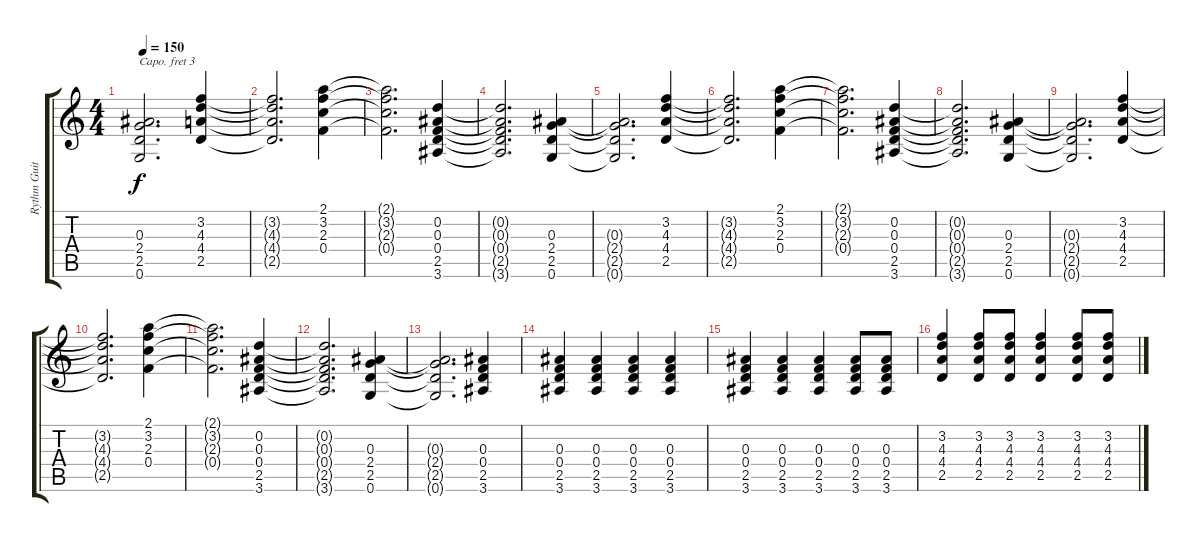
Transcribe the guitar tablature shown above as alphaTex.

\track ("Rythm Guitar (capo 3rd)" "Rythm Guit") {instrument acousticguitarsteel}
\staff {score tabs}
\capo 3
\tuning (E4 B3 G3 D3 A2 E2) {hide}
\ts (4 4)
\tempo 150
\clef g2
\ks c
(0.3{t} 2.4{t} 2.5{t} 0.6{t}).2{d dy f} (3.2 4.3 4.4 2.5).4 |
(3.2{t} 4.3{t} 4.4{t} 2.5{t}).2{d} (2.1 3.2 2.3 0.4).4 |
(2.1{t} 3.2{t} 2.3{t} 0.4{t}).2{d} (0.2 0.3 0.4 2.5 3.6).4 |
(0.2{t} 0.3{t} 0.4{t} 2.5{t} 3.6{t}).2{d} (0.3 2.4 2.5 0.6).4 |
(0.3{t} 2.4{t} 2.5{t} 0.6{t}).2{d} (3.2 4.3 4.4 2.5).4 |
(3.2{t} 4.3{t} 4.4{t} 2.5{t}).2{d} (2.1 3.2 2.3 0.4).4 |
(2.1{t} 3.2{t} 2.3{t} 0.4{t}).2{d} (0.2 0.3 0.4 2.5 3.6).4 |
(0.2{t} 0.3{t} 0.4{t} 2.5{t} 3.6{t}).2{d} (0.3 2.4 2.5 0.6).4 |
(0.3{t} 2.4{t} 2.5{t} 0.6{t}).2{d} (3.2 4.3 4.4 2.5).4 |
(3.2{t} 4.3{t} 4.4{t} 2.5{t}).2{d} (2.1 3.2 2.3 0.4).4 |
(2.1{t} 3.2{t} 2.3{t} 0.4{t}).2{d} (0.2 0.3 0.4 2.5 3.6).4 |
(0.2{t} 0.3{t} 0.4{t} 2.5{t} 3.6{t}).2{d} (0.3 2.4 2.5 0.6).4 |
(0.3{t} 2.4{t} 2.5{t} 0.6{t}).2{d} (0.3 0.4 2.5 3.6).4 |
(0.3 0.4 2.5 3.6).4 (0.3 0.4 2.5 3.6).4 (0.3 0.4 2.5 3.6).4 (0.3 0.4 2.5 3.6).4 |
(0.3 0.4 2.5 3.6).4 (0.3 0.4 2.5 3.6).4 (0.3 0.4 2.5 3.6).4 (0.3 0.4 2.5 3.6).8 (0.3 0.4 2.5 3.6).8 |
(3.2 4.3 4.4 2.5).4 (3.2 4.3 4.4 2.5).8 (3.2 4.3 4.4 2.5).8 (3.2 4.3 4.4 2.5).4 (3.2 4.3 4.4 2.5).8 (3.2 4.3 4.4 2.5).8
